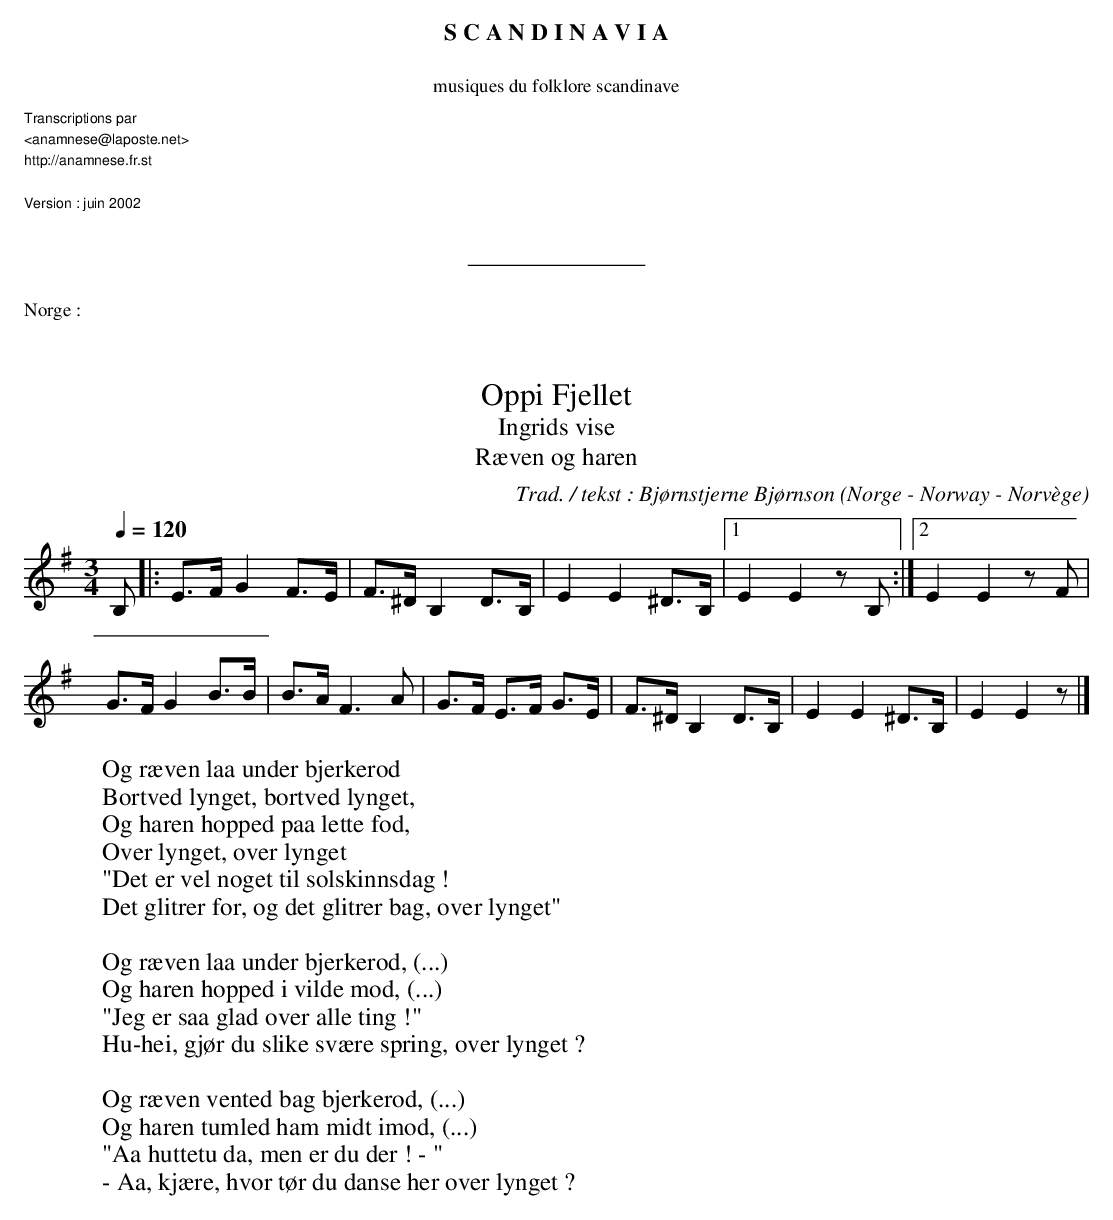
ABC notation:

X:1
T:Oppi Fjellet
T:Ingrids vise
T:Ræven og haren
C:Trad. / tekst : Bjørnstjerne Bjørnson
O:Norge - Norway - Norvège
M:3/4
L:1/8
Q:1/4=120
K:G
 B, |: E>F G2 F>E | F>^D B,2 D>B, | E2 E2 ^D>B, |[1 E2 E2 z B, :|[2 E2 E2 z F |!
 G>F G2 B>B | B>A F3 A | G>F E>F G>E | F>^D B,2 D>B, | E2 E2 ^D>B, | E2 E2 z |]
W:Og ræven laa under bjerkerod
W:      Bortved lynget, bortved lynget,
W:Og haren hopped paa lette fod,
W:      Over lynget, over lynget
W:"Det er vel noget til solskinnsdag !
W:Det glitrer for, og det glitrer bag, over lynget"
W:
W:Og ræven laa under bjerkerod, (...)
W:Og haren hopped i vilde mod, (...)
W:"Jeg er saa glad over alle ting !"
W:Hu-hei, gjør du slike svære spring, over lynget ?
W:
W:Og ræven vented bag bjerkerod, (...)
W:Og haren tumled ham midt imod, (...)
W:"Aa huttetu da, men er du der ! - "
W:- Aa, kjære, hvor tør du danse her over lynget ?
